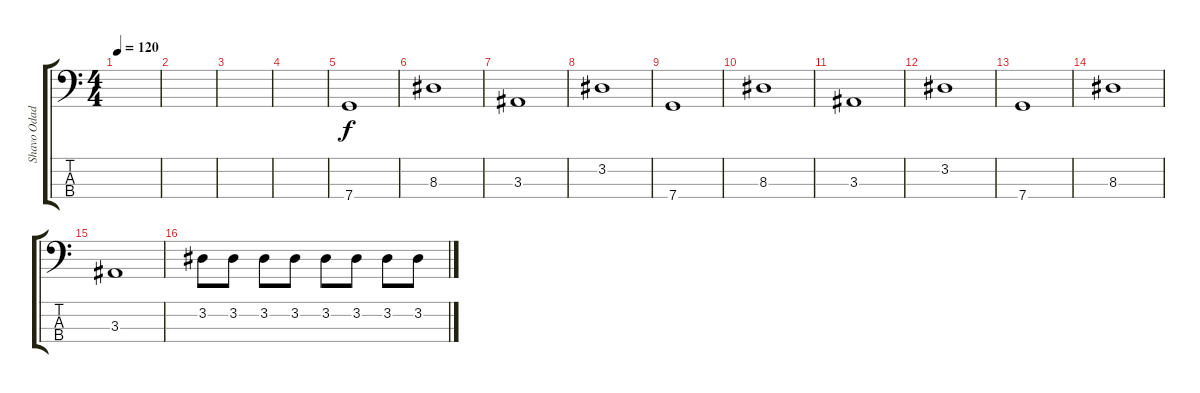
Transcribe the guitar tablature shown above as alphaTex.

\track ("Shavo Odadjian (Bass)" "Shavo Odad") {instrument acousticbass}
\staff {score tabs}
\tuning (F2 C2 G1 C1) {hide}
\ts (4 4)
\tempo 120
\clef f4
\ks c
|
|
|
|
7.4.1 |
8.3.1 |
3.3.1 |
3.2.1 |
7.4.1 |
8.3.1 |
3.3.1 |
3.2.1 |
7.4.1 |
8.3.1 |
3.3.1 |
3.2.8 3.2.8 3.2.8 3.2.8 3.2.8 3.2.8 3.2.8 3.2.8
